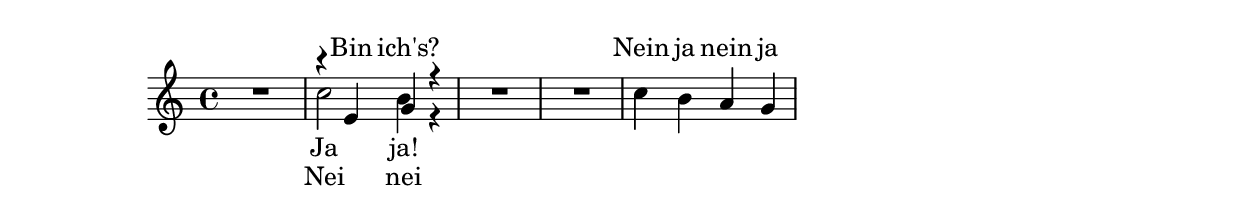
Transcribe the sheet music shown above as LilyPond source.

\version "2.18.2"

"//music" = \relative c {
  <<
    \new Voice = "voice1" {
      R1*1
      
      <<
        {
          \voiceOne
          r4 e' g r
        }

        \new Voice = "voice2" {
          \voiceTwo
          c2 b4 r
        }
      >>
    
      \oneVoice
      R1*2
      c4 b a g
    }
  >>
}
"//lyrics/voice1/1" = \lyricmode {
  Bin ich's?
  Nein ja nein ja
}
"//lyrics/voice2/1" = \lyricmode {
  Ja ja!
}
"//lyrics/voice2/2" = \lyricmode {
  Nei nei
}

\book {
  \header {
  }

  \bookpart { 
    \score {
      <<
      \new Staff = Staff \with { }
      \context Staff = Staff {
        \"//music"
      }
      \new Lyrics \with { alignAboveContext = "Staff" } {
        \lyricsto "voice1" { \"//lyrics/voice1/1" }
      }

      \new Lyrics {
        \lyricsto "voice2" { \"//lyrics/voice2/1" }
      }

      \new Lyrics {
        \lyricsto "voice2" { \"//lyrics/voice2/2" }
      }
      >>
    }
  }
}
